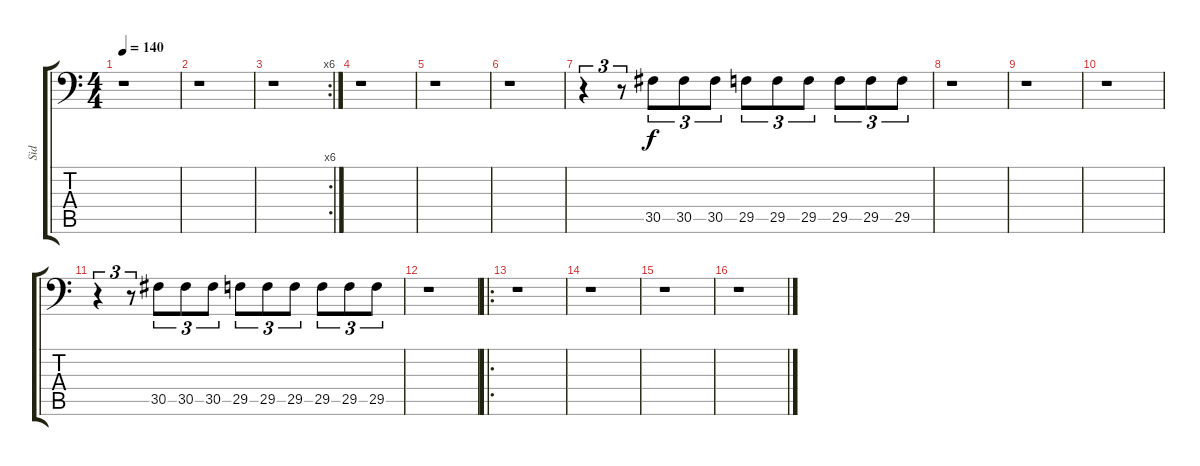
\track ("Sid" "Sid") {instrument acousticgrandpiano}
\staff {score tabs}
\tuning (C-1 C-1 C-1 C-1 C-1 C-1) {hide}
\ts (4 4)
\tempo 140
\clef f4
\ks c
r.1{dy f} |
r.1 |
\rc 6
r.1 |
r.1 |
r.1 |
r.1 |
r.4{tu (3 2)} r.8{tu (3 2)} 30.5.8{tu (3 2)} 30.5.8{tu (3 2)} 30.5.8{tu (3 2)} 29.5.8{tu (3 2)} 29.5.8{tu (3 2)} 29.5.8{tu (3 2)} 29.5.8{tu (3 2)} 29.5.8{tu (3 2)} 29.5.8{tu (3 2)} |
r.1 |
r.1 |
r.1 |
r.4{tu (3 2)} r.8{tu (3 2)} 30.5.8{tu (3 2)} 30.5.8{tu (3 2)} 30.5.8{tu (3 2)} 29.5.8{tu (3 2)} 29.5.8{tu (3 2)} 29.5.8{tu (3 2)} 29.5.8{tu (3 2)} 29.5.8{tu (3 2)} 29.5.8{tu (3 2)} |
r.1 |
\ro
r.1 |
r.1 |
r.1 |
r.1
